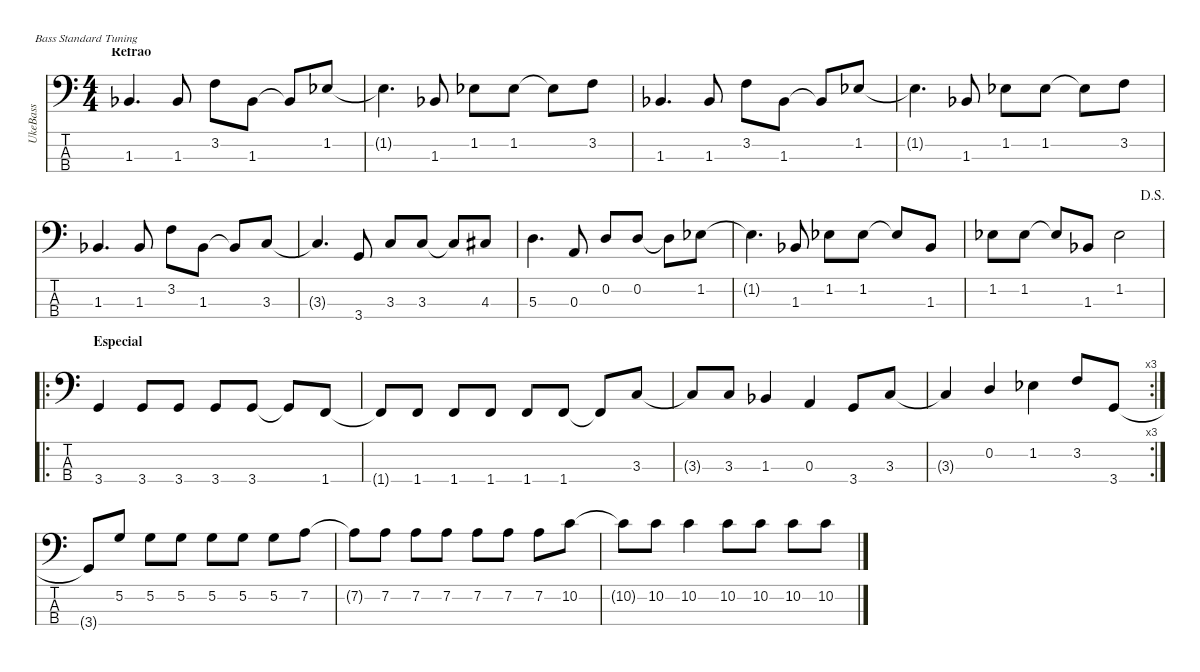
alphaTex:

\defaultSystemsLayout 4
\hideDynamics
\bracketExtendMode nobrackets
\otherSystemsTrackNameOrientation horizontal
\defaultBarNumberDisplay Hide
\track ("Acoustic Bass" "UkeBass") {instrument acousticbass}
\staff {score tabs}
\tuning (G2 D2 A1 E1)
\ts (4 4)
\section ("" "Refrão")
\tempo (100 hide)
\clef f4
\ks c
1.3{acc b}.4{d dy mf beam Up} 1.3{acc b}.8{beam Up} 3.2.8{beam Down} 1.3{acc b}.8{beam Down} 1.3{t acc b}.8{beam Up} 1.2{acc b}.8{beam Up} |
1.2{t acc b}.4{d beam Down} 1.3{acc b}.8{beam Up} 1.2{acc b}.8{beam Down} 1.2{acc b}.8{beam Down} 1.2{t acc b}.8{beam Down} 3.2.8{beam Down} |
1.3{acc b}.4{d beam Up} 1.3{acc b}.8{beam Up} 3.2.8{beam Down} 1.3{acc b}.8{beam Down} 1.3{t acc b}.8{beam Up} 1.2{acc b}.8{beam Up} |
1.2{t acc b}.4{d beam Down} 1.3{acc b}.8{beam Up} 1.2{acc b}.8{beam Down} 1.2{acc b}.8{beam Down} 1.2{t acc b}.8{beam Down} 3.2.8{beam Down} |
1.3{acc b}.4{d beam Up} 1.3{acc b}.8{beam Up} 3.2.8{beam Down} 1.3{acc b}.8{beam Down} 1.3{t acc b}.8{beam Up} 3.3.8{beam Up} |
3.3{t}.4{d beam Up} 3.4.8{beam Up} 3.3.8{beam Up} 3.3.8{beam Up} 3.3{t}.8{beam Up} 4.3{acc #}.8{beam Up} |
5.3.4{d beam Down} 0.3.8{beam Up} 0.2.8{beam Up} 0.2.8{beam Up} 0.2{t}.8{beam Down} 1.2{acc b}.8{beam Down} |
1.2{t acc b}.4{d beam Down} 1.3{acc b}.8{beam Up} 1.2{acc b}.8{beam Down} 1.2{acc b}.8{beam Down} 1.2{t acc b}.8{beam Up} 1.3{acc b}.8{beam Up} |
\jump dalsegno
1.2{acc b}.8{beam Down} 1.2{acc b}.8{beam Down} 1.2{t acc b}.8{beam Up} 1.3{acc b}.8{beam Up} 1.2{acc b}.2{beam Down} |
\ro
\section ("" "Especial")
3.4.4{beam Up} 3.4.8{beam Up} 3.4.8{beam Up} 3.4.8{beam Up} 3.4.8{beam Up} 3.4{t}.8{beam Up} 1.4.8{beam Up} |
1.4{t}.8{beam Up} 1.4.8{beam Up} 1.4.8{beam Up} 1.4.8{beam Up} 1.4.8{beam Up} 1.4.8{beam Up} 1.4{t}.8{beam Up} 3.3.8{beam Up} |
3.3{t}.8{beam Up} 3.3.8{beam Up} 1.3{acc b}.4{beam Up} 0.3.4{beam Up} 3.4.8{beam Up} 3.3.8{beam Up} |
\rc 3
3.3{t}.4{beam Up} 0.2.4{beam Up} 1.2{acc b}.4{beam Down} 3.2.8{beam Up} 3.4.8{beam Up} |
3.4{t}.8{beam Up} 5.2.8{beam Up} 5.2.8{beam Down} 5.2.8{beam Down} 5.2.8{beam Down} 5.2.8{beam Down} 5.2.8{beam Down} 7.2.8{beam Down} |
7.2{t}.8{beam Down} 7.2.8{beam Down} 7.2.8{beam Down} 7.2.8{beam Down} 7.2.8{beam Down} 7.2.8{beam Down} 7.2.8{beam Down} 10.2.8{beam Down} |
10.2{t}.8{beam Down} 10.2.8{beam Down} 10.2.4{beam Down} 10.2.8{beam Down} 10.2.8{beam Down} 10.2.8{beam Down} 10.2.8{beam Down}
